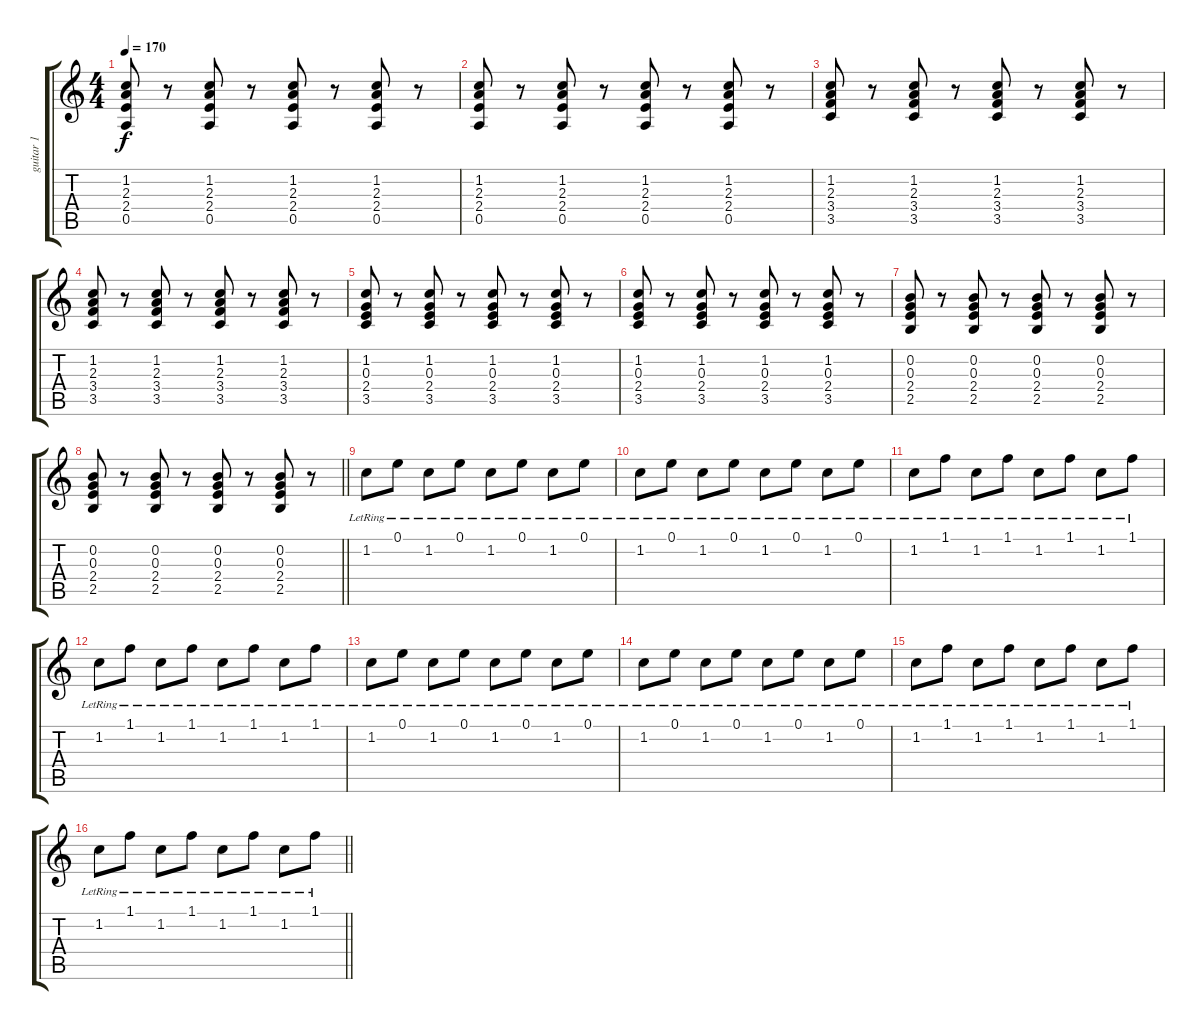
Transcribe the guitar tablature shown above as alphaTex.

\track ("guitar 1" "guitar 1") {instrument acousticguitarnylon}
\staff {score tabs}
\tuning (E4 B3 G3 D3 A2 E2) {hide}
\ts (4 4)
\tempo 170
\clef g2
\ks c
(1.2 2.3 2.4 0.5).8{dy f} r.8 (1.2 2.3 2.4 0.5).8 r.8 (1.2 2.3 2.4 0.5).8 r.8 (1.2 2.3 2.4 0.5).8 r.8 |
(1.2 2.3 2.4 0.5).8 r.8 (1.2 2.3 2.4 0.5).8 r.8 (1.2 2.3 2.4 0.5).8 r.8 (1.2 2.3 2.4 0.5).8 r.8 |
(1.2 2.3 3.4 3.5).8 r.8 (1.2 2.3 3.4 3.5).8 r.8 (1.2 2.3 3.4 3.5).8 r.8 (1.2 2.3 3.4 3.5).8 r.8 |
(1.2 2.3 3.4 3.5).8 r.8 (1.2 2.3 3.4 3.5).8 r.8 (1.2 2.3 3.4 3.5).8 r.8 (1.2 2.3 3.4 3.5).8 r.8 |
(1.2 0.3 2.4 3.5).8 r.8 (1.2 0.3 2.4 3.5).8 r.8 (1.2 0.3 2.4 3.5).8 r.8 (1.2 0.3 2.4 3.5).8 r.8 |
(1.2 0.3 2.4 3.5).8 r.8 (1.2 0.3 2.4 3.5).8 r.8 (1.2 0.3 2.4 3.5).8 r.8 (1.2 0.3 2.4 3.5).8 r.8 |
(0.2 0.3 2.4 2.5).8 r.8 (0.2 0.3 2.4 2.5).8 r.8 (0.2 0.3 2.4 2.5).8 r.8 (0.2 0.3 2.4 2.5).8 r.8 |
\barLineRight lightlight
(0.2 0.3 2.4 2.5).8 r.8 (0.2 0.3 2.4 2.5).8 r.8 (0.2 0.3 2.4 2.5).8 r.8 (0.2 0.3 2.4 2.5).8 r.8 |
1.2{lr}.8{volume 14 instrument acousticguitarnylon} 0.1{lr}.8 1.2{lr}.8 0.1{lr}.8 1.2{lr}.8 0.1{lr}.8 1.2{lr}.8 0.1{lr}.8 |
1.2{lr}.8 0.1{lr}.8 1.2{lr}.8 0.1{lr}.8 1.2{lr}.8 0.1{lr}.8 1.2{lr}.8 0.1{lr}.8 |
1.2{lr}.8 1.1{lr}.8 1.2{lr}.8 1.1{lr}.8 1.2{lr}.8 1.1{lr}.8 1.2{lr}.8 1.1{lr}.8 |
1.2{lr}.8 1.1{lr}.8 1.2{lr}.8 1.1{lr}.8 1.2{lr}.8 1.1{lr}.8 1.2{lr}.8 1.1{lr}.8 |
1.2{lr}.8 0.1{lr}.8 1.2{lr}.8 0.1{lr}.8 1.2{lr}.8 0.1{lr}.8 1.2{lr}.8 0.1{lr}.8 |
1.2{lr}.8 0.1{lr}.8 1.2{lr}.8 0.1{lr}.8 1.2{lr}.8 0.1{lr}.8 1.2{lr}.8 0.1{lr}.8 |
1.2{lr}.8 1.1{lr}.8 1.2{lr}.8 1.1{lr}.8 1.2{lr}.8 1.1{lr}.8 1.2{lr}.8 1.1{lr}.8 |
\barLineRight lightlight
1.2{lr}.8 1.1{lr}.8 1.2{lr}.8 1.1{lr}.8 1.2{lr}.8 1.1{lr}.8 1.2{lr}.8 1.1{lr}.8
